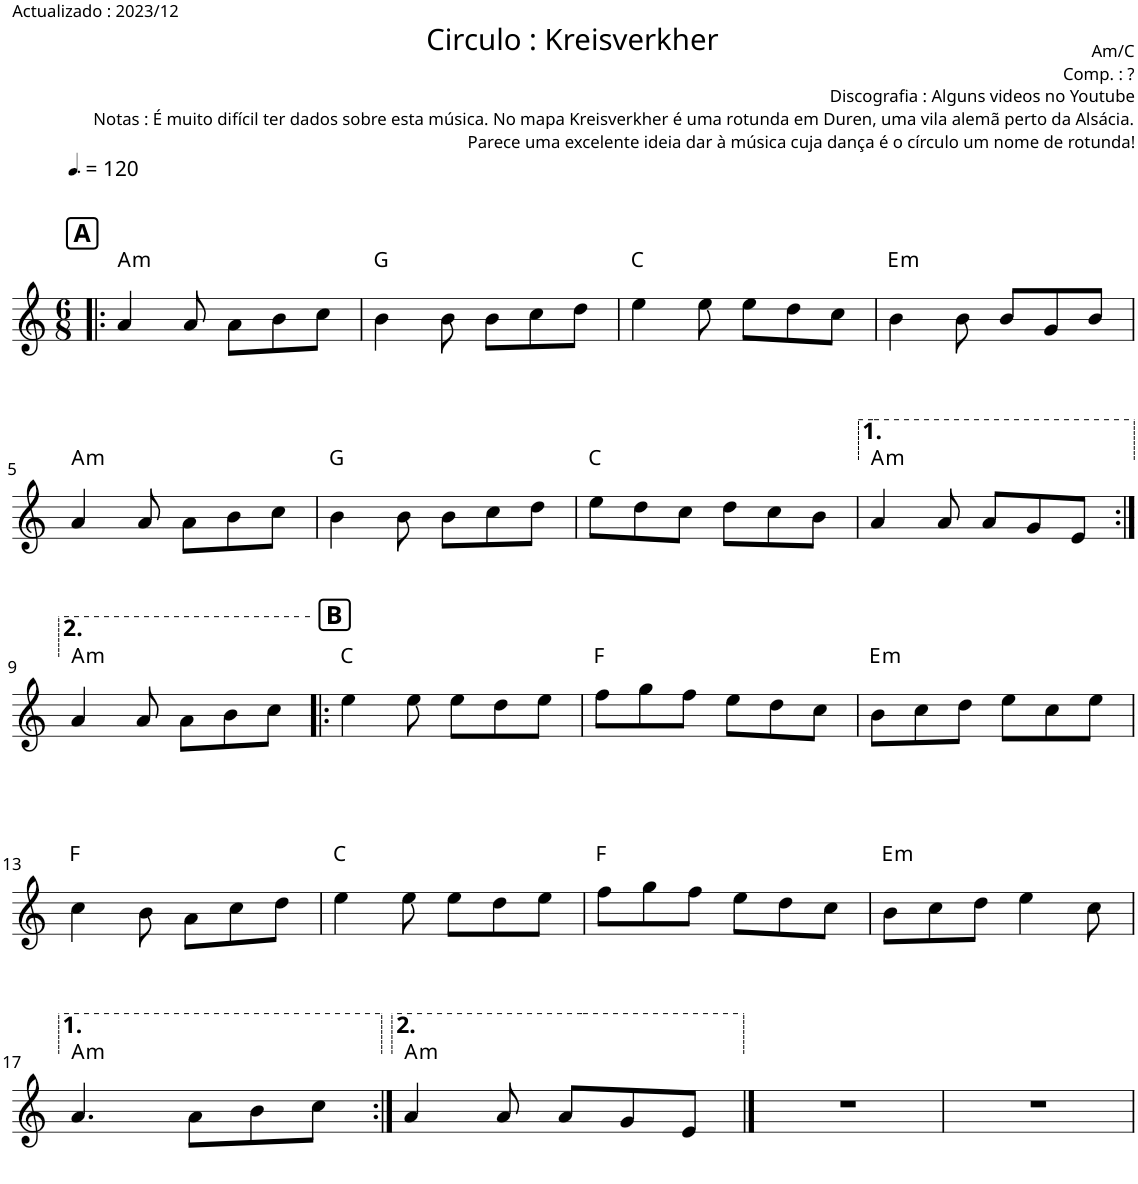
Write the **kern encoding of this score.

**kern	**harte
*part1	*part1
*staff1	*
*I"Piano	*
*I'Pno.	*
*clefG2	*
*k[]	*
*M6/8	*
*MM180	*
!!LO:REH:place=s1:a:B:cj:fs=12:t=A
=1!|:	=1!|:
!	!LO:H:kt=m
4a/	A:min
8a/	.
8a\L	.
8b\	.
8cc\J	.
=2	=2
4b\	G:maj
8b\	.
8b\L	.
8cc\	.
8dd\J	.
=3	=3
4ee\	C:maj
8ee\	.
8ee\L	.
8dd\	.
8cc\J	.
=4	=4
!	!LO:H:kt=m
4b\	E:min
8b\	.
8b/L	.
8g/	.
8b/J	.
!!LO:LB:g=z
=5	=5
!	!LO:H:kt=m
4a/	A:min
8a/	.
8a\L	.
8b\	.
8cc\J	.
=6	=6
4b\	G:maj
8b\	.
8b\L	.
8cc\	.
8dd\J	.
=7	=7
8ee\L	C:maj
8dd\	.
8cc\J	.
8dd\L	.
8cc\	.
8b\J	.
=8	=8
!	!LO:H:kt=m
4a/	A:min
8a/	.
8a/L	.
8g/	.
8e/J	.
!!LO:LB:g=z
=9:|!	=9:|!
!	!LO:H:kt=m
4a/	A:min
8a/	.
8a\L	.
8b\	.
8cc\J	.
!!LO:REH:place=s1:a:B:cj:fs=12:t=B
=10!|:	=10!|:
4ee\	C:maj
8ee\	.
8ee\L	.
8dd\	.
8ee\J	.
=11	=11
8ff\L	F:maj
8gg\	.
8ff\J	.
8ee\L	.
8dd\	.
8cc\J	.
=12	=12
!	!LO:H:kt=m
8b\L	E:min
8cc\	.
8dd\J	.
8ee\L	.
8cc\	.
8ee\J	.
!!LO:LB:g=z
=13	=13
4cc\	F:maj
8b\	.
8a\L	.
8cc\	.
8dd\J	.
=14	=14
4ee\	C:maj
8ee\	.
8ee\L	.
8dd\	.
8ee\J	.
=15	=15
8ff\L	F:maj
8gg\	.
8ff\J	.
8ee\L	.
8dd\	.
8cc\J	.
=16	=16
!	!LO:H:kt=m
8b\L	E:min
8cc\	.
8dd\J	.
4ee\	.
8cc\	.
!!LO:LB:g=z
=17	=17
!	!LO:H:kt=m
4.a/	A:min
8a\L	.
8b\	.
8cc\J	.
=18:|!	=18:|!
!	!LO:H:kt=m
4a/	A:min
8a/	.
8a/L	.
8g/	.
8e/J	.
==19	==19
2.r	.
=20	=20
2.r	.
=	=
*-	*-
